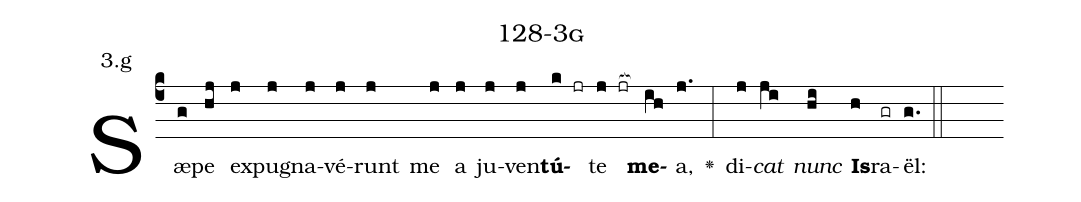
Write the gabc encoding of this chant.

name: 128-3g;
annotation: 3.g;
%%
(c4)Sæ(g)pe(hj) ex(j)pu(j)gna(j)vé(j)runt(j) me(j) a(j) ju(j)ven(j)<b>tú</b>(k jr)te(j jr[ocb:1{]) <b>me</b>(ih[ocb:0}])a,(j.) <v>\greheightstar</v>(:) di(j)<i>cat</i>(ji) <i>nunc</i>(hi) <b>Is</b>(h)ra(gr)ël:(g.) (::)


%E(j) u(j) o(ji) u(hi) a(h) e.(g.) (::)
